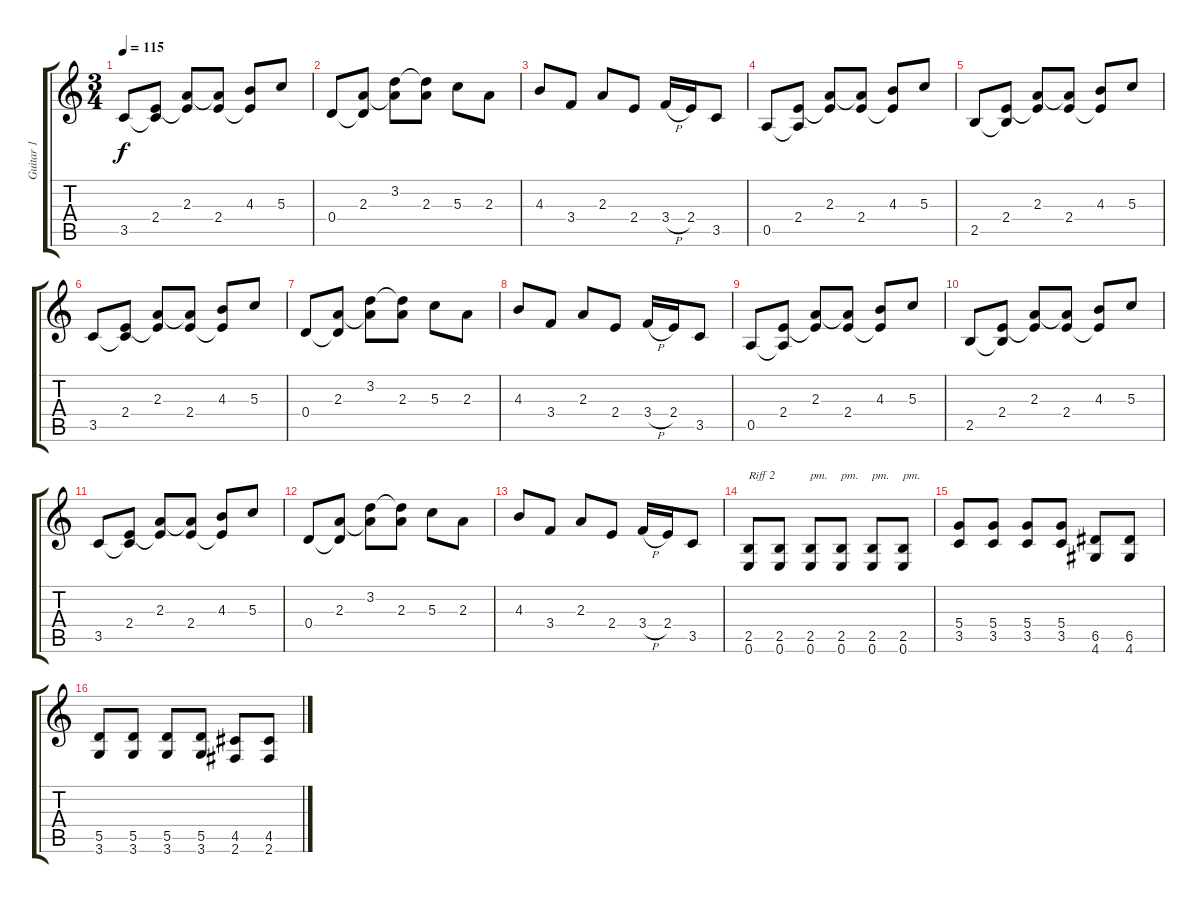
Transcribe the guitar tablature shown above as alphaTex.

\track ("Guitar 1" "Guitar 1") {instrument distortionguitar}
\staff {score tabs}
\tuning (E4 B3 G3 D3 A2 E2) {hide}
\ts (3 4)
\tempo 115
\clef g2
\ks c
3.5.8{dy f} (2.4 3.5{t}).8 (2.3 2.4{t}).8 (2.3{t} 2.4).8 (4.3 2.4{t}).8 5.3.8 |
0.4.8 (2.3 0.4{t}).8 (3.2 2.3{t}).8 (3.2{t} 2.3).8 5.3.8 2.3.8 |
4.3.8 3.4.8 2.3.8 2.4.8 3.4{h}.16 2.4.16 3.5.8 |
0.5.8 (2.4 0.5{t}).8 (2.3 2.4{t}).8 (2.3{t} 2.4).8 (4.3 2.4{t}).8 5.3.8 |
2.5.8 (2.4 2.5{t}).8 (2.3 2.4{t}).8 (2.3{t} 2.4).8 (4.3 2.4{t}).8 5.3.8 |
3.5.8 (2.4 3.5{t}).8 (2.3 2.4{t}).8 (2.3{t} 2.4).8 (4.3 2.4{t}).8 5.3.8 |
0.4.8 (2.3 0.4{t}).8 (3.2 2.3{t}).8 (3.2{t} 2.3).8 5.3.8 2.3.8 |
4.3.8 3.4.8 2.3.8 2.4.8 3.4{h}.16 2.4.16 3.5.8 |
0.5.8 (2.4 0.5{t}).8 (2.3 2.4{t}).8 (2.3{t} 2.4).8 (4.3 2.4{t}).8 5.3.8 |
2.5.8 (2.4 2.5{t}).8 (2.3 2.4{t}).8 (2.3{t} 2.4).8 (4.3 2.4{t}).8 5.3.8 |
3.5.8 (2.4 3.5{t}).8 (2.3 2.4{t}).8 (2.3{t} 2.4).8 (4.3 2.4{t}).8 5.3.8 |
0.4.8 (2.3 0.4{t}).8 (3.2 2.3{t}).8 (3.2{t} 2.3).8 5.3.8 2.3.8 |
4.3.8 3.4.8 2.3.8 2.4.8 3.4{h}.16 2.4.16 3.5.8 |
(2.5 0.6).8{txt "Riff 2"} (2.5 0.6).8 (2.5 0.6).8{txt "pm."} (2.5 0.6).8{txt "pm."} (2.5 0.6).8{txt "pm."} (2.5 0.6).8{txt "pm."} |
(5.4 3.5).8 (5.4 3.5).8 (5.4 3.5).8 (5.4 3.5).8 (6.5 4.6).8 (6.5 4.6).8 |
(5.5 3.6).8 (5.5 3.6).8 (5.5 3.6).8 (5.5 3.6).8 (4.5 2.6).8 (4.5 2.6).8
